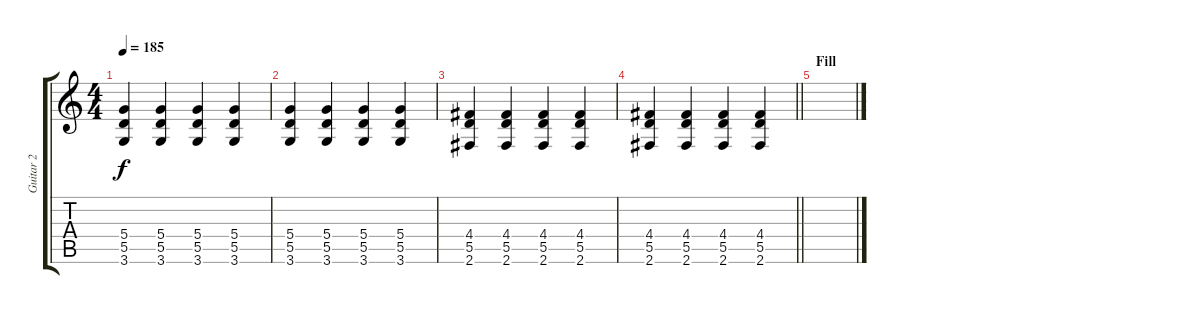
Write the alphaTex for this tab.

\track ("Guitar 2" "Guitar 2") {instrument overdrivenguitar}
\staff {score tabs}
\tuning (E4 B3 G3 D3 A2 E2) {hide}
\ts (4 4)
\tempo 185
\clef g2
\ks c
(5.4 5.5 3.6).4{dy f} (5.4 5.5 3.6).4 (5.4 5.5 3.6).4 (5.4 5.5 3.6).4 |
(5.4 5.5 3.6).4 (5.4 5.5 3.6).4 (5.4 5.5 3.6).4 (5.4 5.5 3.6).4 |
(4.4 5.5 2.6).4 (4.4 5.5 2.6).4 (4.4 5.5 2.6).4 (4.4 5.5 2.6).4 |
\barLineRight lightlight
(4.4 5.5 2.6).4 (4.4 5.5 2.6).4 (4.4 5.5 2.6).4 (4.4 5.5 2.6).4 |
\section ("" "Fill")
